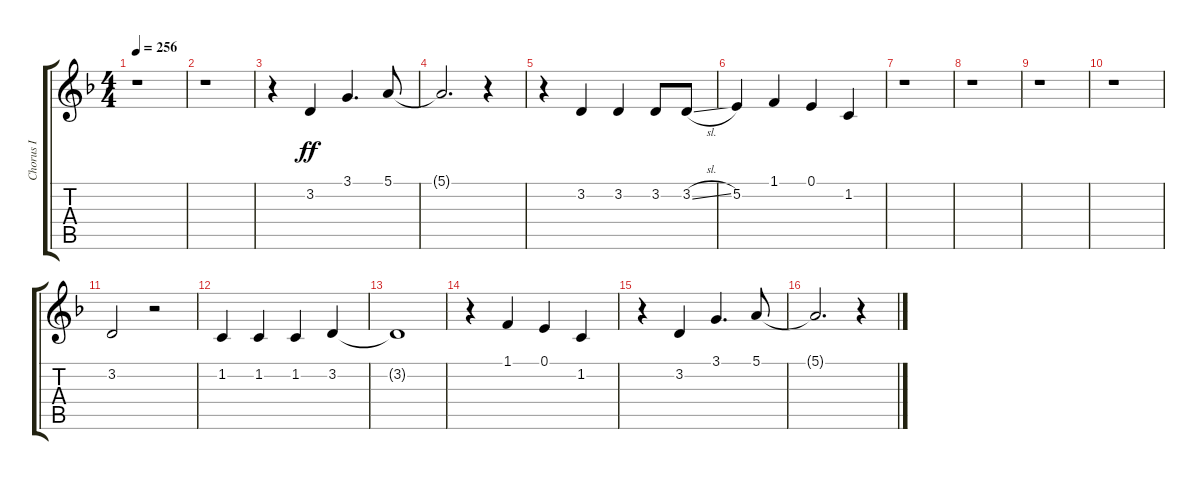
\track ("Chorus I" "Chorus I") {instrument voiceoohs}
\staff {score tabs}
\tuning (E4 B3 G3 D3 A2 E2) {hide}
\ts (4 4)
\tempo 256
\clef g2
\ks f
r.1{dy ff} |
r.1 |
r.4 3.2.4 3.1.4{d} 5.1.8 |
5.1{t}.2{d} r.4 |
r.4 3.2.4 3.2.4 3.2.8 3.2{sl}.8 |
5.2.4 1.1.4 0.1.4 1.2.4 |
r.1 |
r.1 |
r.1 |
r.1 |
3.2.2 r.2 |
1.2.4 1.2.4 1.2.4 3.2.4 |
3.2{t}.1 |
r.4 1.1.4 0.1.4 1.2.4 |
r.4 3.2.4 3.1.4{d} 5.1.8 |
5.1{t}.2{d} r.4
